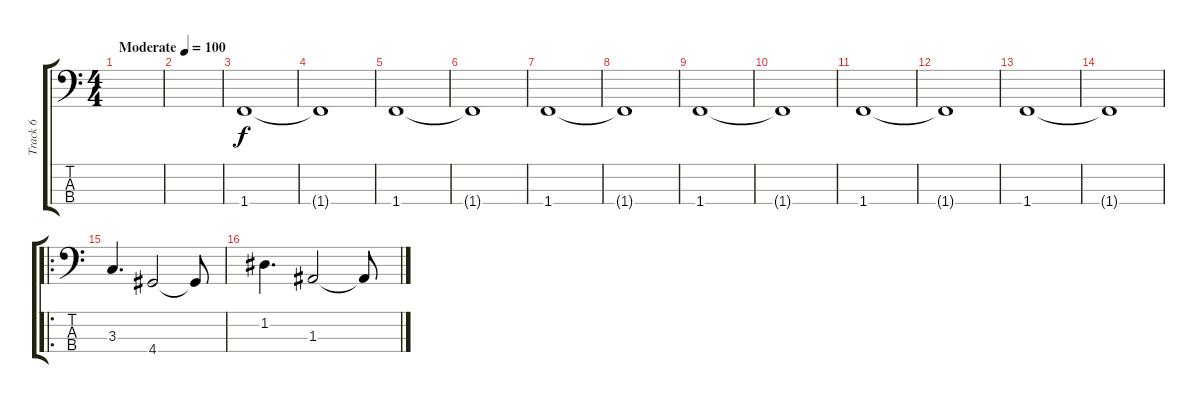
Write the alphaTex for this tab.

\track ("Track 6" "Track 6") {instrument synthbass2}
\staff {score tabs}
\tuning (G2 D2 A1 E1) {hide}
\ts (4 4)
\tempo (100 "Moderate")
\clef f4
\ks c
|
|
1.4.1 |
1.4{t}.1 |
1.4.1 |
1.4{t}.1 |
1.4.1 |
1.4{t}.1 |
1.4.1 |
1.4{t}.1 |
1.4.1 |
1.4{t}.1 |
1.4.1 |
1.4{t}.1 |
\ro
3.3.4{d dy f} 4.4.2 4.4{t}.8 |
1.2.4{d} 1.3.2 1.3{t}.8
